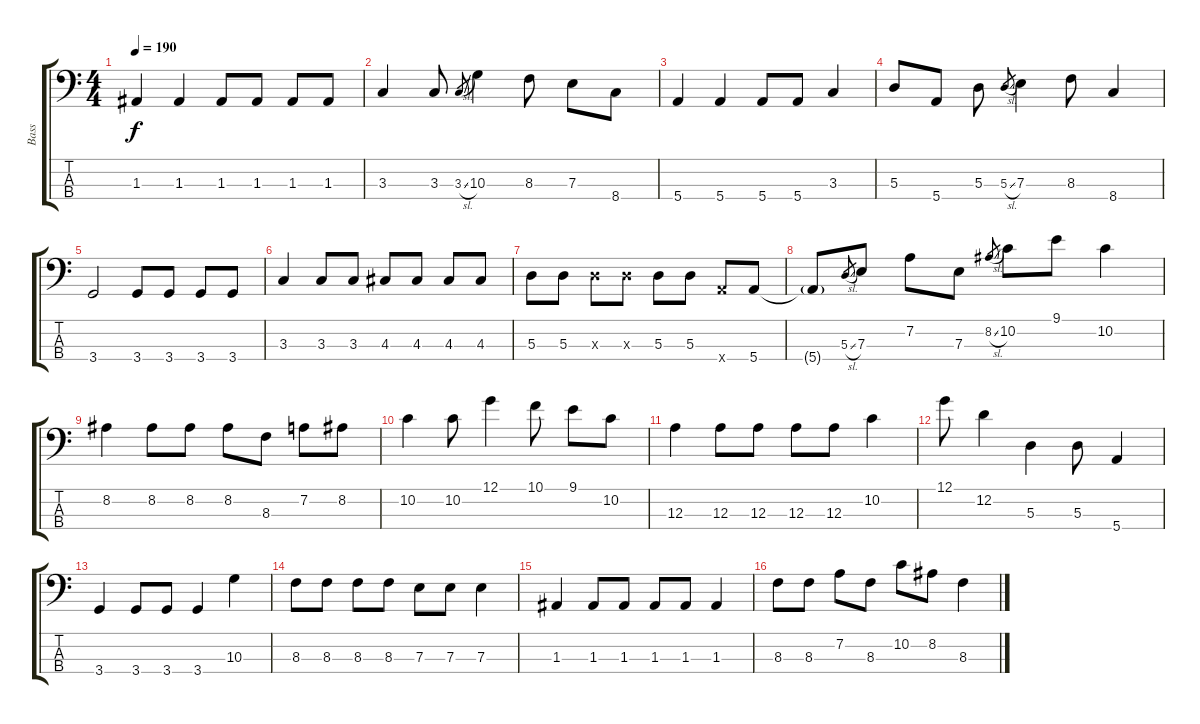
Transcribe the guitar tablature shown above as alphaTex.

\track ("Bass" "Bass") {instrument electricbassfinger}
\staff {score tabs}
\tuning (G2 D2 A1 E1) {hide}
\ts (4 4)
\tempo 190
\clef f4
\ks c
1.3.4{dy f} 1.3.4 1.3.8 1.3.8 1.3.8 1.3.8 |
3.3.4 3.3.8 3.3{sl}.8{gr} 10.3.4 8.3.8 7.3.8 8.4.8 |
5.4.4 5.4.4 5.4.8 5.4.8 3.3.4 |
5.3.8 5.4.8 5.3.8 5.3{sl}.8{gr} 7.3.4 8.3.8 8.4.4 |
3.4.2 3.4.8 3.4.8 3.4.8 3.4.8 |
3.3.4 3.3.8 3.3.8 4.3.8 4.3.8 4.3.8 4.3.8 |
5.3.8 5.3.8 5.3{x}.8 5.3{x}.8 5.3.8 5.3.8 5.4{x}.8 5.4.8 |
5.4{g t}.8 5.3{sl}.8{gr} 7.3.8 7.2.8 7.3.8 8.2{sl}.8{gr} 10.2.8 9.1.8 10.2.4 |
8.2.4 8.2.8 8.2.8 8.2.8 8.3.8 7.2.8 8.2.8 |
10.2.4 10.2.8 12.1.4 10.1.8 9.1.8 10.2.8 |
12.3.4 12.3.8 12.3.8 12.3.8 12.3.8 10.2.4 |
12.1.8 12.2.4 5.3.4 5.3.8 5.4.4 |
3.4.4 3.4.8 3.4.8 3.4.4 10.3.4 |
8.3.8 8.3.8 8.3.8 8.3.8 7.3.8 7.3.8 7.3.4 |
1.3.4 1.3.8 1.3.8 1.3.8 1.3.8 1.3.4 |
8.3.8 8.3.8 7.2.8 8.3.8 10.2.8 8.2.8 8.3.4
